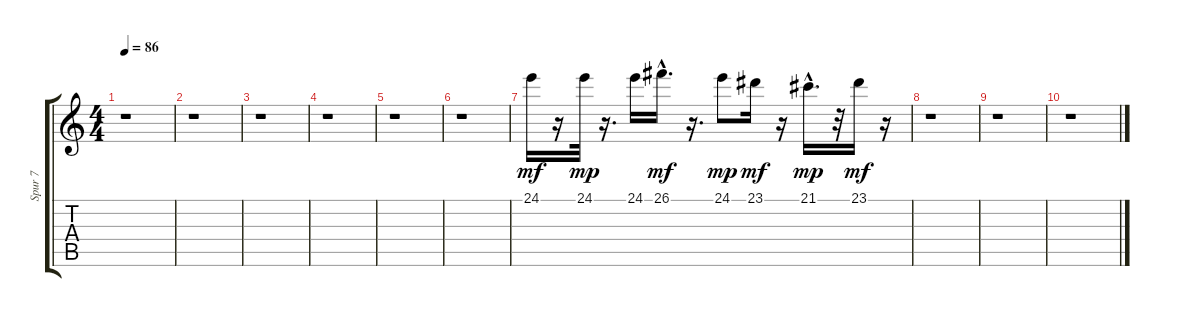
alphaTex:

\track ("Spur 7" "Spur 7") {instrument recorder}
\staff {score tabs}
\tuning (E4 B3 G3 D3 A2 E2) {hide}
\ts (4 4)
\tempo 86
\clef g2
\ks c
r.1{dy mf} |
r.1 |
r.1 |
r.1 |
r.1 |
r.1 |
24.1.16 r.16 24.1.32{dy mp} r.16{d} 24.1.16 26.1{hac}.16{d dy mf} r.16{d} 24.1.8{dy mp} 23.1.16{dy mf} r.16 21.1{hac}.16{d dy mp} r.32 23.1.16{dy mf} r.16 |
r.1 |
r.1 |
r.1
